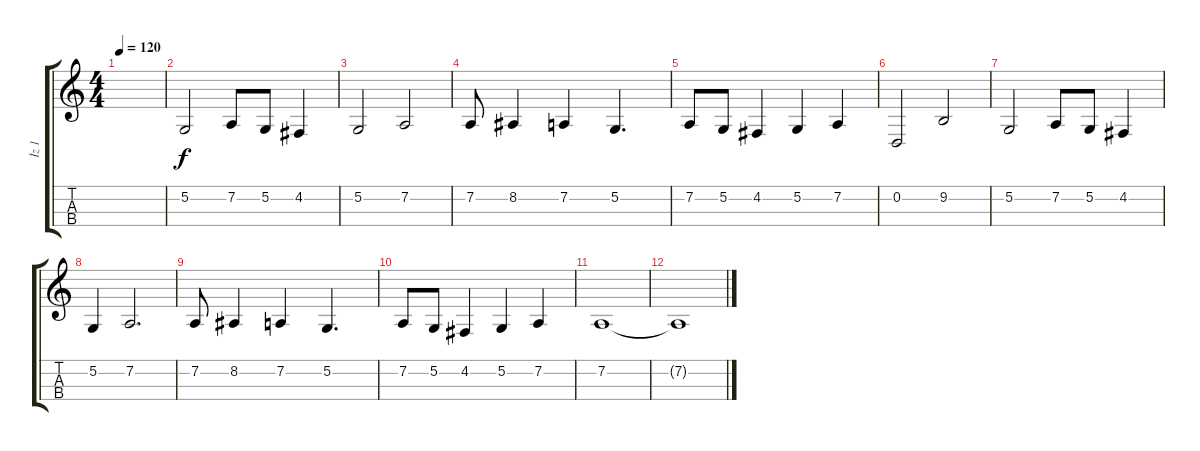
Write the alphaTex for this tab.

\track ("İz 1" "İz 1") {instrument cello}
\staff {score tabs}
\tuning (A3 D3 G2 C2) {hide}
\ts (4 4)
\tempo 120
\clef g2
\ks c
|
5.2.2 7.2.8 5.2.8 4.2.4 |
5.2.2 7.2.2 |
7.2.8 8.2.4 7.2.4 5.2.4{d} |
7.2.8 5.2.8 4.2.4 5.2.4 7.2.4 |
0.2.2 9.2.2 |
5.2.2 7.2.8 5.2.8 4.2.4 |
5.2.4 7.2.2{d} |
7.2.8 8.2.4 7.2.4 5.2.4{d} |
7.2.8 5.2.8 4.2.4 5.2.4 7.2.4 |
7.2.1 |
7.2{t}.1
